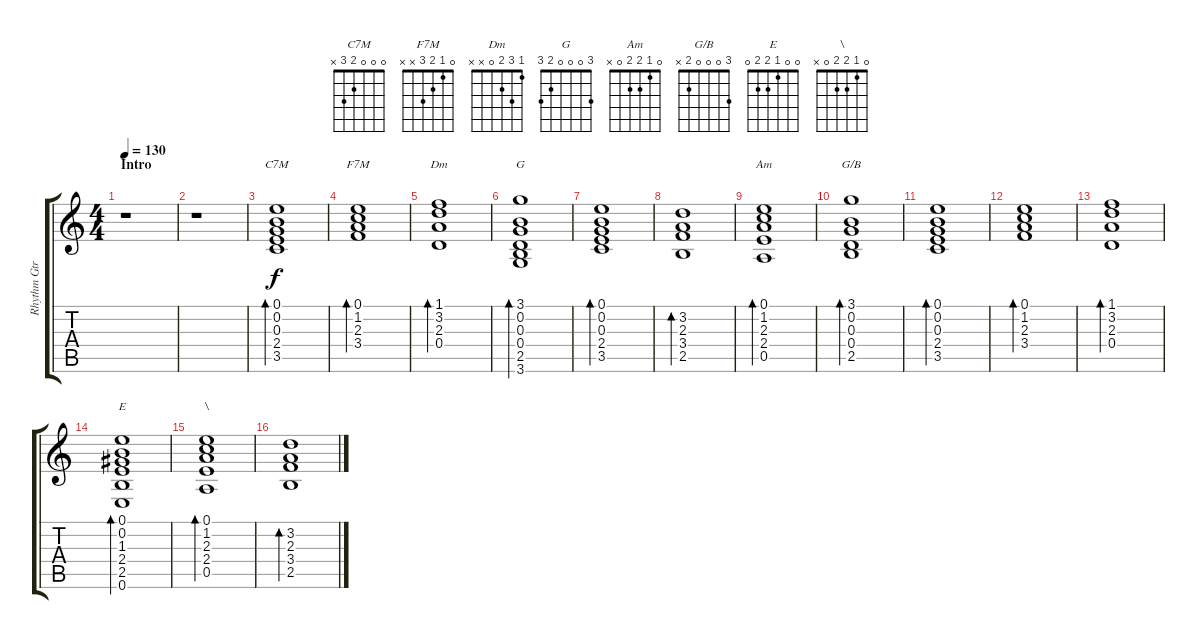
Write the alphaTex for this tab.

\track ("Rhythm Gtr. 2" "Rhythm Gtr") {instrument acousticguitarsteel}
\staff {score tabs}
\tuning (E4 B3 G3 D3 A2 E2) {hide}
\chord ("C7M" 0 0 0 2 3 x)
\chord ("F7M" 0 1 2 3 x x)
\chord ("Dm" 1 3 2 0 x x)
\chord ("G" 3 0 0 0 2 3)
\chord ("Am" 0 1 2 2 0 x)
\chord ("G/B" 3 0 0 0 2 x)
\chord ("E" 0 0 1 2 2 0)
\chord ("\\" 0 1 2 2 0 x)
\ts (4 4)
\section ("" "Intro")
\tempo 130
\clef g2
\ks c
r.1{dy f instrument acousticguitarsteel} |
r.1 |
(0.1 0.2 0.3 2.4 3.5).1{bd 120 ch "C7M"} |
(0.1 1.2 2.3 3.4).1{bd 120 ch "F7M"} |
(1.1 3.2 2.3 0.4).1{bd 120 ch "Dm"} |
(3.1 0.2 0.3 0.4 2.5 3.6).1{bd 120 ch "G"} |
(0.1 0.2 0.3 2.4 3.5).1{bd 120} |
(3.2 2.3 3.4 2.5).1{bd 120} |
(0.1 1.2 2.3 2.4 0.5).1{bd 120 ch "Am"} |
(3.1 0.2 0.3 0.4 2.5).1{bd 120 ch "G/B"} |
(0.1 0.2 0.3 2.4 3.5).1{bd 120} |
(0.1 1.2 2.3 3.4).1{bd 120} |
(1.1 3.2 2.3 0.4).1{bd 120} |
(0.1 0.2 1.3 2.4 2.5 0.6).1{bd 120 ch "E"} |
(0.1 1.2 2.3 2.4 0.5).1{bd 120 ch "\\"} |
(3.2 2.3 3.4 2.5).1{bd 120}
